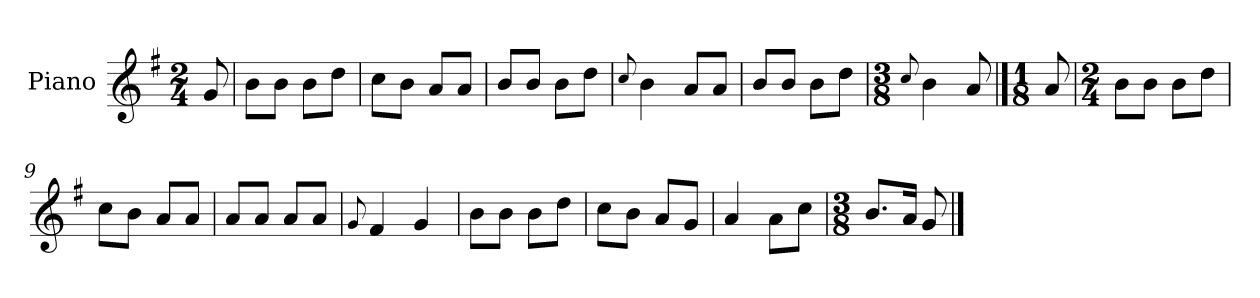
**kern
*part1
*staff1
*I"Piano
*I'Pno.
*clefG2
*k[f#]
*M2/4
=
8g/
=1
8b\L
8b\J
8b\L
8dd\J
=2
8cc\L
8b\J
8a/L
8a/J
=3
8b/L
8b/J
8b\L
8dd\J
=4
8qqcc/
4b\
8a/L
8a/J
=5
8b/L
8b/J
8b\L
8dd\J
=6
*M3/8
8qqcc/
4b\
8a/
==7
*M1/8
8a/
=8
*M2/4
8b\L
8b\J
8b\L
8dd\J
=9
8cc\L
8b\J
8a/L
8a/J
=10
8a/L
8a/J
8a/L
8a/J
!!LO:LB:g=z
=11
8qqg/
4f#/
4g/
=12
8b\L
8b\J
8b\L
8dd\J
=13
8cc\L
8b\J
8a/L
8g/J
=14
4a/
8a\L
8cc\J
=15
*M3/8
8.b/L
16a/Jk
8g/
==
*-
